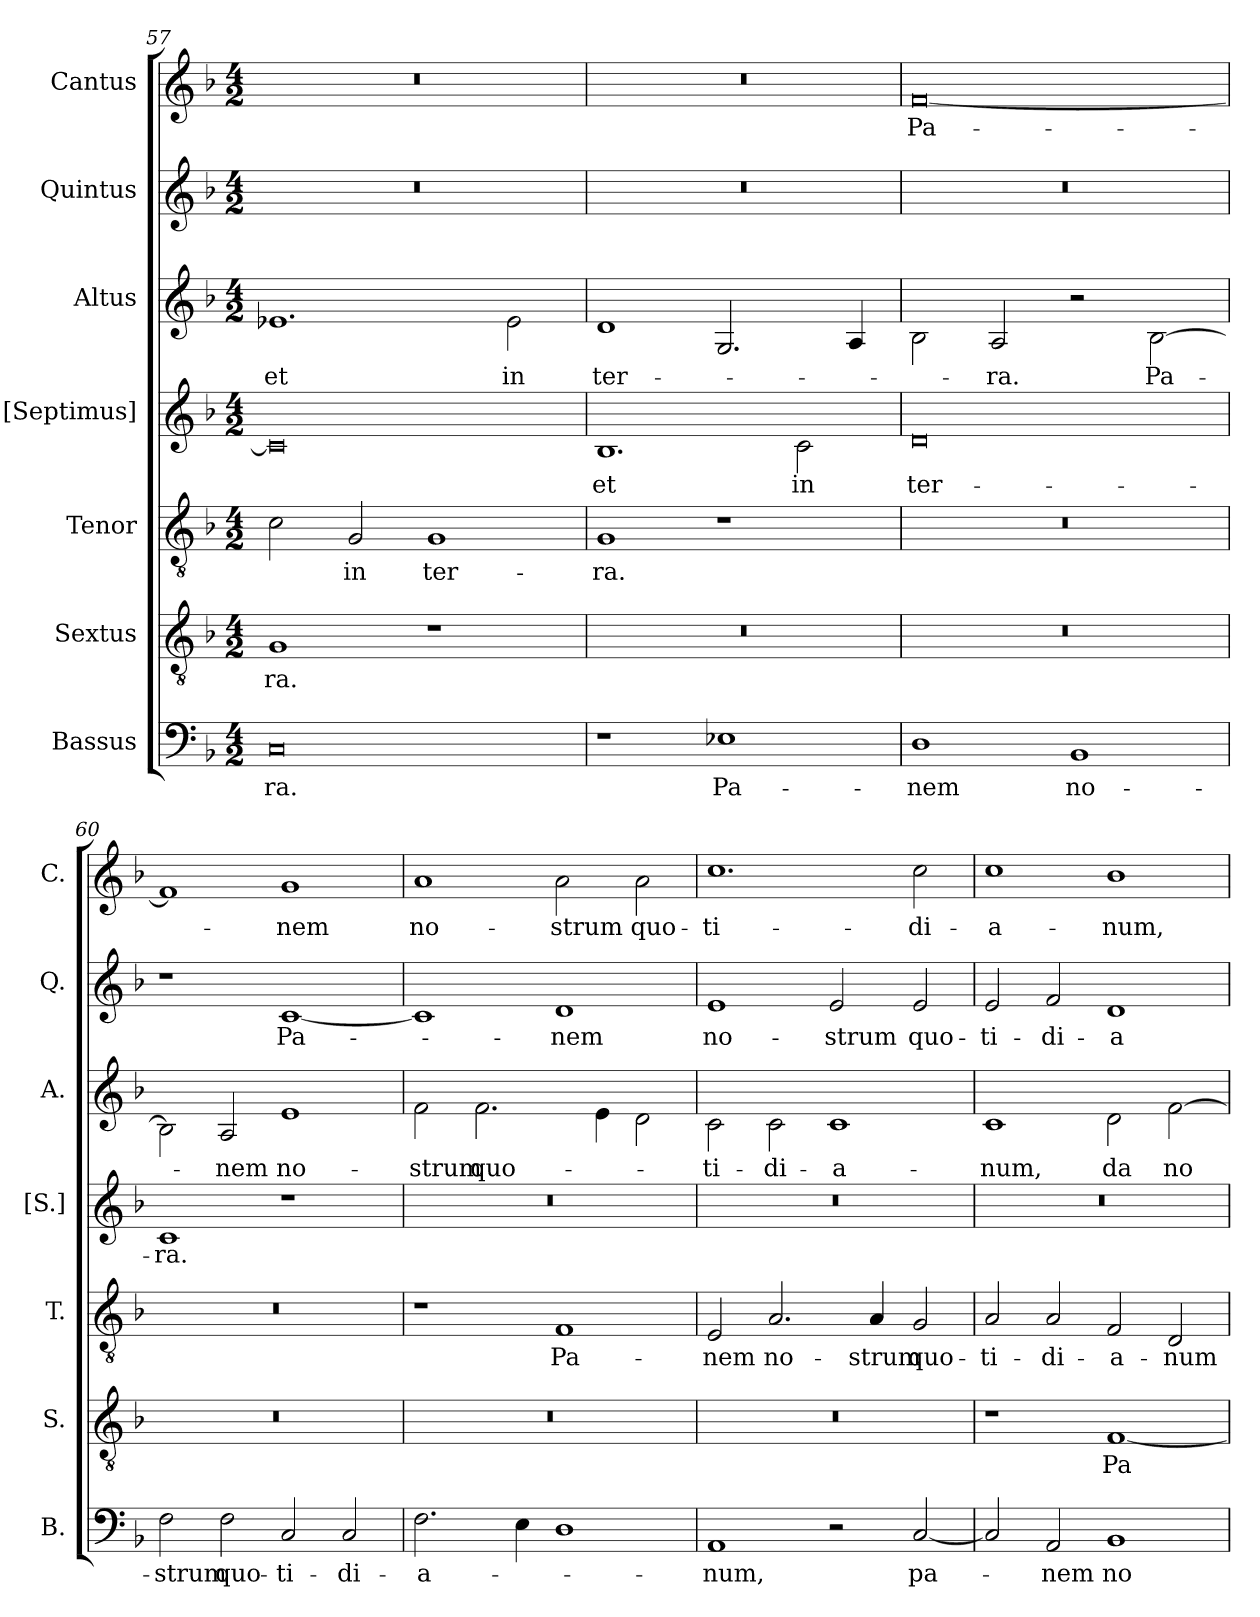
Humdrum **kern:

**kern	**text	**kern	**text	**kern	**text	**kern	**text	**kern	**text	**kern	**text	**kern	**text
*part7	*part7	*part6	*part6	*part5	*part5	*part4	*part4	*part3	*part3	*part2	*part2	*part1	*part1
*staff7	*staff7	*staff6	*staff6	*staff5	*staff5	*staff4	*staff4	*staff3	*staff3	*staff2	*staff2	*staff1	*staff1
*I"Bassus	*	*I"Sextus	*	*I"Tenor	*	*I"[Septimus]	*	*I"Altus	*	*I"Quintus	*	*I"Cantus	*
*I'B.	*	*I'S.	*	*I'T.	*	*I'[S.]	*	*I'A.	*	*I'Q.	*	*I'C.	*
*clefF4	*	*clefGv2	*	*clefGv2	*	*clefG2	*	*clefG2	*	*clefG2	*	*clefG2	*
*k[b-]	*	*k[b-]	*	*k[b-]	*	*k[b-]	*	*k[b-]	*	*k[b-]	*	*k[b-]	*
*M4/2	*	*M4/2	*	*M4/2	*	*M4/2	*	*M4/2	*	*M4/2	*	*M4/2	*
=57	=57	=57	=57	=57	=57	=57	=57	=57	=57	=57	=57	=57	=57
0C	ra.	1G	-ra.	2c\	.	0c]	.	1.e-X	et	0r	.	0r	.
.	.	.	.	2G/	in	.	.	.	.	.	.	.	.
.	.	1r	.	1G	ter-	.	.	.	.	.	.	.	.
.	.	.	.	.	.	.	.	2e-\	in	.	.	.	.
=58	=58	=58	=58	=58	=58	=58	=58	=58	=58	=58	=58	=58	=58
1r	.	0r	.	1G	-ra.	1.B-	et	1d	ter-	0r	.	0r	.
1E-X	-Pa-	.	.	1r	.	.	.	2.G/	.	.	.	.	.
.	.	.	.	.	.	2c\	in	.	.	.	.	.	.
.	.	.	.	.	.	.	.	4A/	.	.	.	.	.
=59	=59	=59	=59	=59	=59	=59	=59	=59	=59	=59	=59	=59	=59
1D	nem	0r	.	0r	.	0d	ter-	2B-\	.	0r	.	[0f	Pa-
.	.	.	.	.	.	.	.	2A/	-ra.	.	.	.	.
1BB-	no-	.	.	.	.	.	.	2r	.	.	.	.	.
.	.	.	.	.	.	.	.	[2B-\	Pa-	.	.	.	.
=60	=60	=60	=60	=60	=60	=60	=60	=60	=60	=60	=60	=60	=60
2F\	-strum	0r	.	0r	.	1c	-ra.	2B-\]	.	1r	.	1f]	.
2F\	quo-	.	.	.	.	.	.	2A/	-nem	.	.	.	.
2C/	-ti-	.	.	.	.	1r	.	1e	no-	[1c	Pa-	1g	-nem
2C/	-di-	.	.	.	.	.	.	.	.	.	.	.	.
=61	=61	=61	=61	=61	=61	=61	=61	=61	=61	=61	=61	=61	=61
2.F\	-a-	0r	.	1r	.	0r	.	2f\	-strum	1c]	.	1a	no-
.	.	.	.	.	.	.	.	2.f\	quo-	.	.	.	.
4E\	.	.	.	.	.	.	.	.	.	.	.	.	.
1D	.	.	.	1F	Pa-	.	.	.	.	1d	-nem	2a\	-strum
.	.	.	.	.	.	.	.	4e\	.	.	.	.	.
.	.	.	.	.	.	.	.	2d\	.	.	.	2a\	quo-
!!LO:PB:g=z
=62	=62	=62	=62	=62	=62	=62	=62	=62	=62	=62	=62	=62	=62
1AA	-num,	0r	.	2E/	-nem	0r	.	2c\	-ti-	1e	no-	1.cc	-ti-
.	.	.	.	2.A/	no-	.	.	2c\	-di-	.	.	.	.
2r	.	.	.	.	.	.	.	1c	-a-	2e/	-strum	.	.
.	.	.	.	4A/	-strum	.	.	.	.	.	.	.	.
[2C/	pa-	.	.	2G/	quo-	.	.	.	.	2e/	quo-	2cc\	-di-
=63	=63	=63	=63	=63	=63	=63	=63	=63	=63	=63	=63	=63	=63
2C/]	.	1r	.	2A/	-ti-	0r	.	1c	-num,	2e/	-ti-	1cc	-a-
2AA/	-nem	.	.	2A/	-di-	.	.	.	.	2f/	-di-	.	.
1BB-	no-	[1F	Pa-	2F/	-a-	.	.	2d\	da	1d	-a-	1b-	-num,
.	.	.	.	2D/	-num	.	.	[2f\	no-	.	.	.	.
=	=	=	=	=	=	=	=	=	=	=	=	=	=
*-	*-	*-	*-	*-	*-	*-	*-	*-	*-	*-	*-	*-	*-
